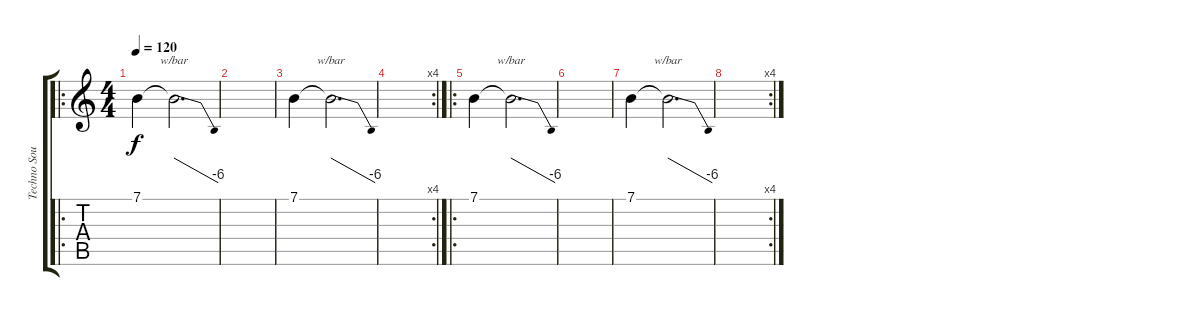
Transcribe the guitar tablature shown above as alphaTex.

\track ("Techno Sound" "Techno Sou") {instrument lead5charang}
\staff {score tabs}
\tuning (E4 B3 G3 D3 A2 E2) {hide}
\ro
\ts (4 4)
\tempo 120
\clef g2
\ks c
7.1.4{dy f} 7.1{t}.2{d tbe (dive default 0 0 60 -24)} |
|
7.1.4 7.1{t}.2{d tbe (dive default 0 0 60 -24)} |
\rc 4
|
\ro
7.1.4 7.1{t}.2{d tbe (dive default 0 0 60 -24)} |
|
7.1.4 7.1{t}.2{d tbe (dive default 0 0 60 -24)} |
\rc 4
